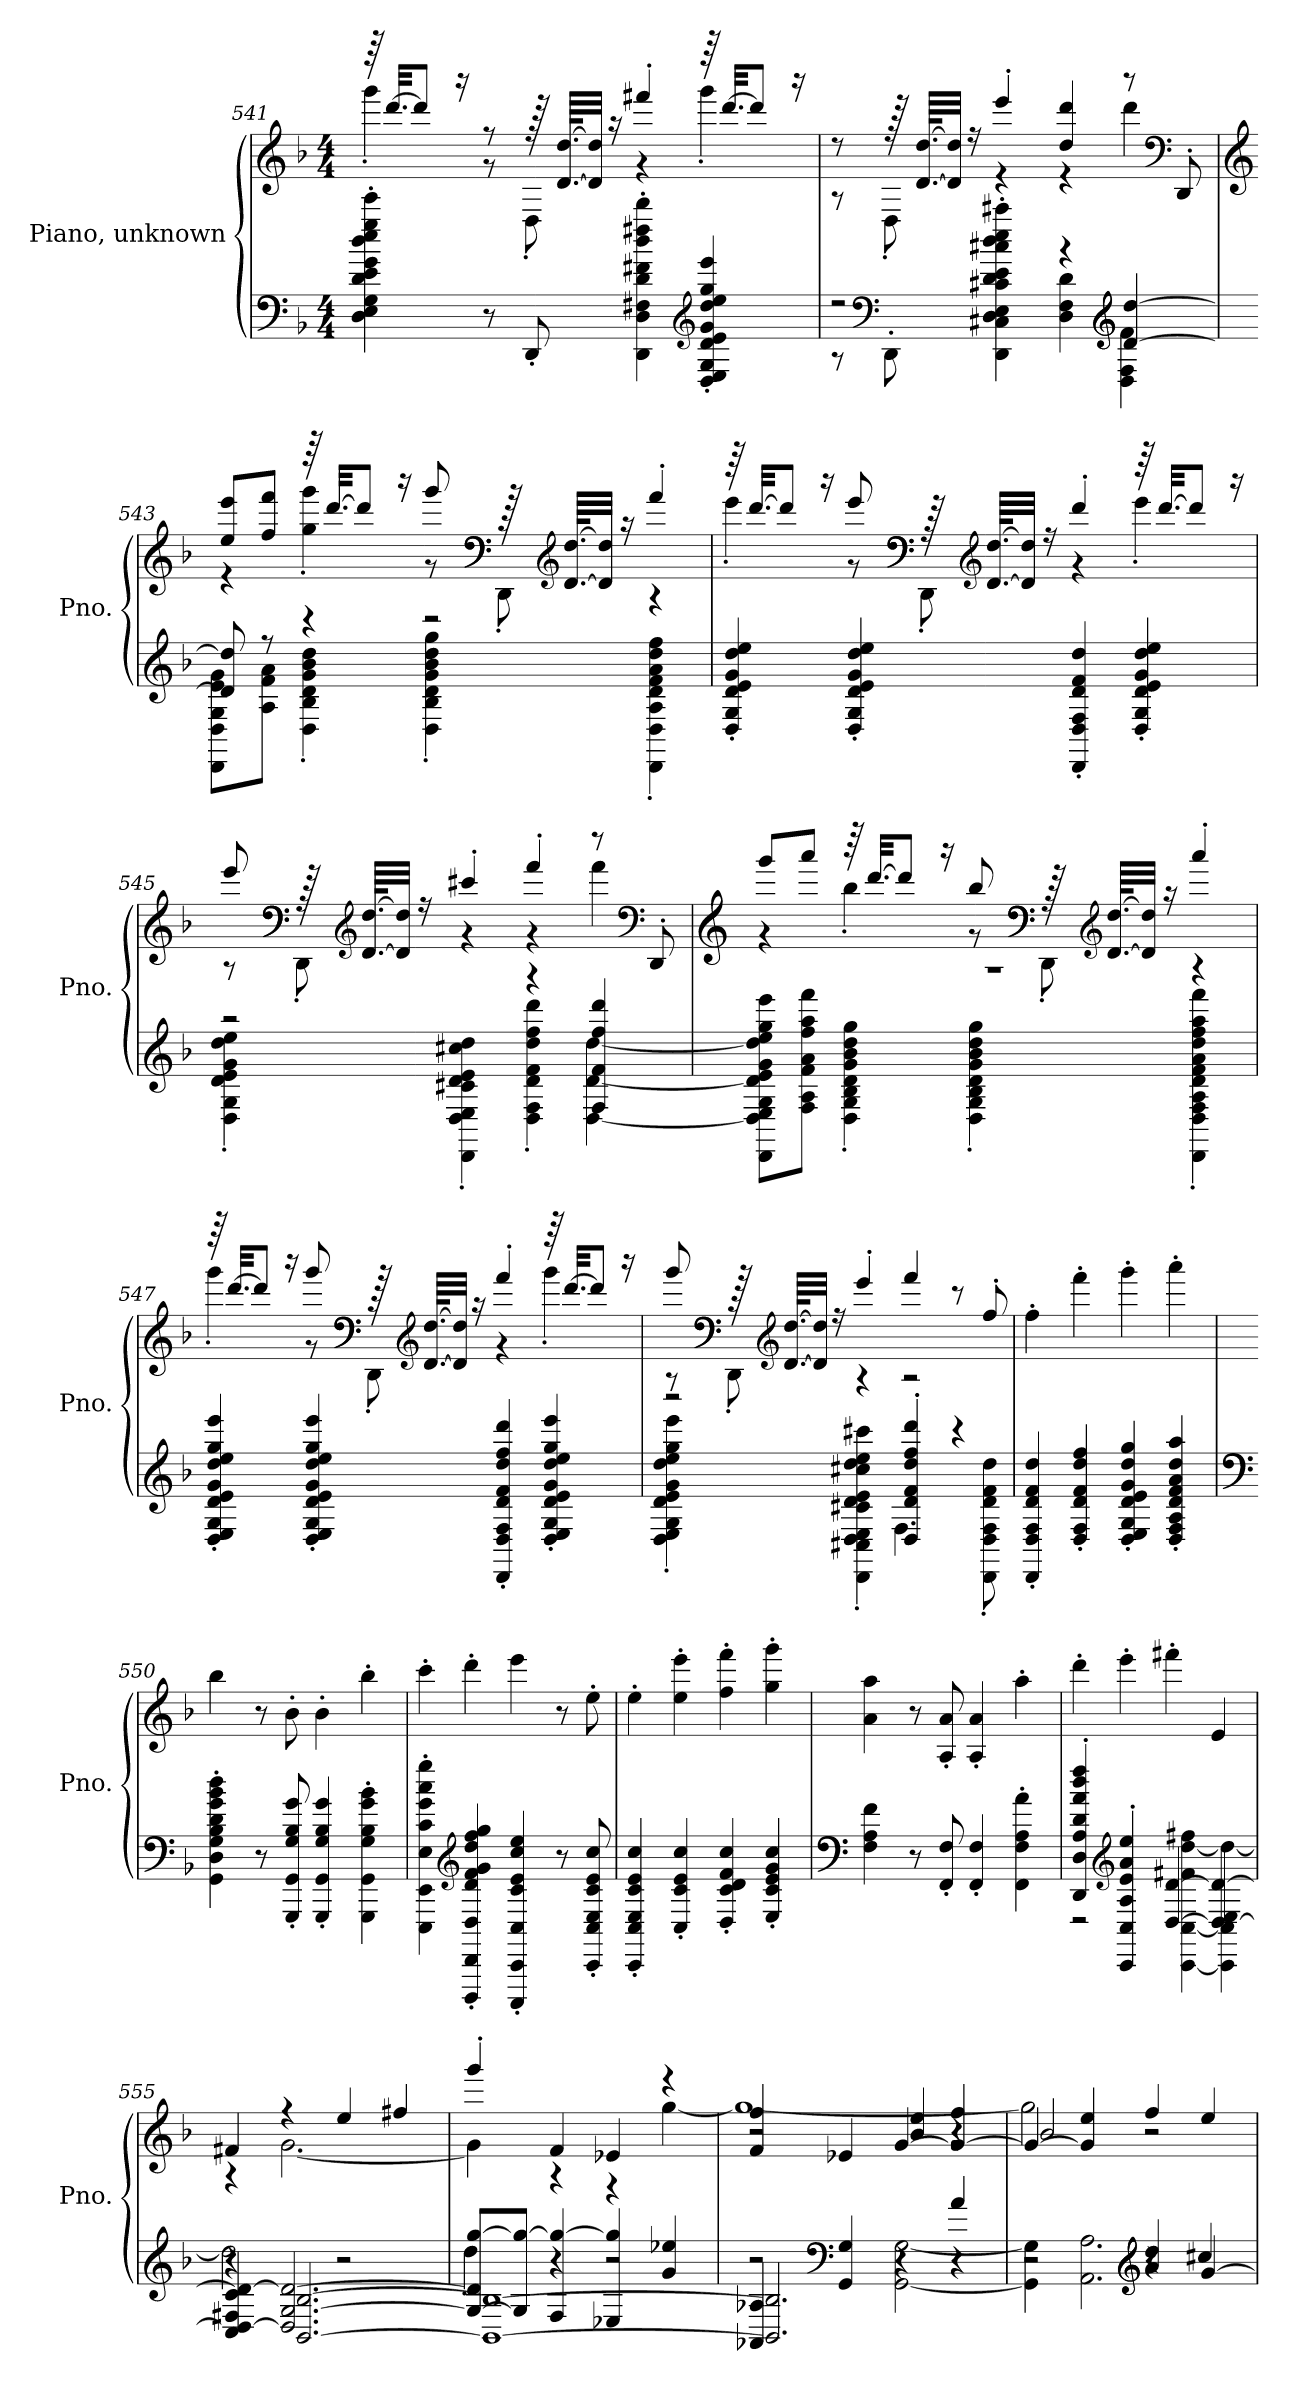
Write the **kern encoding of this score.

**kern	**kern
*part1	*part1
*staff2	*staff1
*I"Piano, unknown	*
*I'Pno.	*
*clefF4	*clefG2
*k[b-]	*k[b-]
*M4/4	*M4/4
=541	=541
*	*^
4D\' 4E\' 4G\' 4d\' 4e\' 4g\' 4dd\' 4ee\' 4gg\' 4eee\'	64r	4ggg'\
.	[32.ddd/KKL	.
.	8ddd/J]	.
.	16r	.
8r	8r	8r
8DD'/	128r	8D'\
.	[64.d/ [64.dd/KLLL	.
.	32d/] 32dd/]JJJ	.
.	16r	.
4DD\' 4D\' 4F#X\' 4d\' 4f#X\' 4dd\' 4ff#X\' 4ddd\'	4fff#X'/	4r
*clefG2	*	*
4D/' 4E/' 4G/' 4d/' 4e/' 4g/' 4dd/' 4ee/' 4gg/' 4eee/'	64r	4ggg'\
.	[32.ddd/KKL	.
.	8ddd/J]	.
.	16r	.
!!LO:LB:g=z	!!
=542	=542	=542
*^	*	*
2r	8r	8r	8r
*clefF4	*	*	*
.	8DD'\	128r	8D'\
.	.	[64.d/ [64.dd/KLLL	.
.	.	32d/] 32dd/]JJJ	.
.	.	16r	.
.	4DD\' 4C#X\' 4D\' 4E\' 4c#X\' 4d\' 4e\' 4cc#X\' 4dd\' 4ee\' 4ccc#X\'	4eee'/	4r
4r	4D\ 4F\ 4d\	4dd/ 4ddd/	4r
*clefG2	*	*	*
[4d/ [4dd/	4D\ 4F\ 4f\	8r	4ddd\
*	*	*clefF4	*
.	.	8DD'/	.
=543	=543	=543	=543
*	*	*clefG2	*
8d/] 8dd/]	8DD\ 8D\ 8G\ 8e\ 8g\L	8ee/ 8eee/L	4r
8r	8A\ 8f\ 8a\J	8ff/ 8fff/J	.
4r	4D\' 4B-\' 4d\' 4g\' 4b-\' 4dd\'	64r	4gg\' 4ggg\'
.	.	[32.ddd/KKL	.
.	.	8ddd/J]	.
.	.	16r	.
2r	4D\' 4B-\' 4d\' 4g\' 4b-\' 4dd\' 4gg\'	8ggg/	8r
*	*	*clefF4	*
.	.	128r	8DD'\
*	*	*clefG2	*
.	.	[64.d/ [64.dd/KLLL	.
.	.	32d/] 32dd/]JJJ	.
.	.	16r	.
.	4DD\' 4D\' 4A\' 4d\' 4f\' 4a\' 4dd\' 4ff\'	4fff'/	4r
*v	*v	*	*
!!LO:LB:g=z	!!
=544	=544	=544
4D/' 4G/' 4d/' 4e/' 4g/' 4dd/' 4ee/'	64r	4eee'\
.	[32.ddd/KKL	.
.	8ddd/J]	.
.	16r	.
4D/' 4G/' 4d/' 4e/' 4g/' 4dd/' 4ee/'	8eee/	8r
*	*clefF4	*
.	128r	8DD'\
*	*clefG2	*
.	[64.d/ [64.dd/KLLL	.
.	32d/] 32dd/]JJJ	.
.	16r	.
4DD/' 4D/' 4F/' 4d/' 4f/' 4dd/'	4ddd'/	4r
4D/' 4G/' 4d/' 4e/' 4g/' 4dd/' 4ee/'	64r	4eee'\
.	[32.ddd/KKL	.
.	8ddd/J]	.
.	16r	.
=545	=545	=545
*^	*	*
2r	4D\' 4G\' 4d\' 4e\' 4g\' 4dd\' 4ee\'	8eee/	8r
*	*	*clefF4	*
.	.	128r	8DD'\
*	*	*clefG2	*
.	.	[64.d/ [64.dd/KLLL	.
.	.	32d/] 32dd/]JJJ	.
.	.	16r	.
.	4DD\' 4D\' 4E\' 4c#X\' 4d\' 4e\' 4cc#X\' 4dd\'	4ccc#X'/	4r
4r	4D\' 4F\' 4d\' 4f\' 4dd\' 4ff\' 4ddd\'	4fff'/	4r
4F/ 4f/ 4ff/ 4ddd/	[4D\ [4d\ [4dd\	8r	4fff\
*	*	*clefF4	*
.	.	8DD'/	.
!!LO:LB:g=z	!!
=546	=546	=546	=546
*	*	*clefG2	*
1r	8DD\ 8D\] 8E\ 8G\ 8d\] 8e\ 8g\ 8dd\] 8ee\ 8gg\ 8eee\L	8ggg/L	4r
.	8F\ 8A\ 8f\ 8a\ 8ff\ 8aa\ 8fff\J	8aaa/J	.
.	4D\' 4G\' 4B-\' 4d\' 4g\' 4b-\' 4dd\' 4gg\'	64r	4bb-'\
.	.	[32.ddd/KKL	.
.	.	8ddd/J]	.
.	.	16r	.
.	4D\' 4G\' 4B-\' 4d\' 4g\' 4b-\' 4dd\' 4gg\'	8bb-/	8r
*	*	*clefF4	*
.	.	128r	8DD'\
*	*	*clefG2	*
.	.	[64.d/ [64.dd/KLLL	.
.	.	32d/] 32dd/]JJJ	.
.	.	16r	.
.	4DD\' 4D\' 4F\' 4A\' 4d\' 4f\' 4a\' 4dd\' 4ff\' 4aa\' 4fff\'	4aaa'/	4r
*v	*v	*	*
=547	=547	=547
4D/' 4E/' 4G/' 4d/' 4e/' 4g/' 4dd/' 4ee/' 4gg/' 4eee/'	64r	4ggg'\
.	[32.ddd/KKL	.
.	8ddd/J]	.
.	16r	.
4D/' 4E/' 4G/' 4d/' 4e/' 4g/' 4dd/' 4ee/' 4gg/' 4eee/'	8ggg/	8r
*	*clefF4	*
.	128r	8DD'\
*	*clefG2	*
.	[64.d/ [64.dd/KLLL	.
.	32d/] 32dd/]JJJ	.
.	16r	.
4DD/' 4D/' 4F/' 4d/' 4f/' 4dd/' 4ff/' 4ddd/'	4fff'/	4r
4D/' 4E/' 4G/' 4d/' 4e/' 4g/' 4dd/' 4ee/' 4gg/' 4eee/'	64r	4ggg'\
.	[32.ddd/KKL	.
.	8ddd/J]	.
.	16r	.
!!LO:LB:g=z	!!
=548	=548	=548
*^	*	*
2r	4D\' 4E\' 4G\' 4d\' 4e\' 4g\' 4dd\' 4ee\' 4gg\' 4eee\'	8ggg/	8r
*	*	*clefF4	*
.	.	128r	8DD'\
*	*	*clefG2	*
.	.	[64.d/ [64.dd/KLLL	.
.	.	32d/] 32dd/]JJJ	.
.	.	16r	.
.	4DD\' 4C#X\' 4D\' 4E\' 4c#X\' 4d\' 4e\' 4cc#X\' 4dd\' 4ee\' 4ccc#X\'	4eee'/	4r
4D/' 4d/' 4f/' 4dd/' 4ff/' 4ddd/'	4.F\	4fff/	2r
4r	.	8r	.
.	8DD\' 8D\' 8F\' 8d\' 8f\' 8dd\'	8ff'/	.
*v	*v	*	*
*	*v	*v
=549	=549
4DD/' 4D/' 4F/' 4d/' 4f/' 4dd/'	4ff'\
4D/' 4F/' 4d/' 4f/' 4dd/' 4ff/'	4fff'\
4D/' 4E/' 4G/' 4d/' 4e/' 4g/' 4dd/' 4gg/'	4ggg'\
4D/' 4F/' 4A/' 4d/' 4f/' 4a/' 4dd/' 4aa/'	4aaa'\
=550	=550
*clefF4	*
4GG\' 4D\' 4G\' 4B-\' 4d\' 4g\' 4b-\' 4dd\'	4bb-\
8r	8r
8GGG/' 8GG/' 8G/' 8B-/' 8g/'	8b-'\
4GGG/' 4GG/' 4G/' 4B-/' 4g/'	4b-'\
4GGG\' 4GG\' 4G\' 4B-\' 4g\' 4b-\'	4bb-'\
=551	=551
4EEE\' 4EE\' 4E\' 4c\' 4g\' 4cc\' 4gg\'	4ccc'\
*clefG2	*
4DDD/' 4DD/' 4D/' 4d/' 4f/' 4g/' 4dd/' 4ff/' 4gg/'	4ddd'\
4CCC/' 4CC/' 4C/' 4c/' 4e/' 4cc/' 4ee/'	4eee\
8r	8r
8CC/' 8C/' 8E/' 8c/' 8e/' 8cc/'	8ee'\
!!LO:LB:g=z
=552	=552
4CC/' 4C/' 4E/' 4c/' 4e/' 4cc/'	4ee'\
4C/' 4c/' 4e/' 4cc/'	4ee\' 4eee\'
4D/' 4c/' 4d/' 4f/' 4cc/'	4ff\' 4fff\'
4E/' 4c/' 4e/' 4g/' 4cc/'	4gg\' 4ggg\'
=553	=553
*clefF4	*
4F\ 4A\ 4f\	4a\ 4aa\
8r	8r
8FF/' 8F/'	8A/' 8a/'
4FF/' 4F/'	4A/' 4a/'
4FF\' 4F\' 4A\' 4a\'	4aa'\
=554	=554
*^	*
4DD/' 4D/' 4A/' 4d/' 4a/' 4dd/' 4ff/'	2r	4ddd'\
*clefG2	*	*
4CC/' 4C/' 4A/' 4e/' 4a/' 4ee/'	.	4eee'\
[4D/ [4d/	[4CC\ [4C\ 4f#X\ [4dd\ 4ff#X\	4fff#X'\
4D/_ 4E/ 4d/_	4CC\] 4C\] 4dd\_	4e/
=555	=555	=555
*	*^	*^
4C/ 4D/_ 4F#X/ 4c/ 4d/_	2dd\]	4r	4f#X/	4r
2.D/] [2.G/ 2.d/_	.	[2.BB-/ [2.B-/	4r	[2.g\
.	2r	.	4ee/	.
.	.	.	4ff#X/	.
=556	=556	=556	=556	=556
8G/_ 8d/] [8gg/L	4dd'\	1BB-_ 1B-_	4ggg'/	4g\]
8G/] 8gg/_J	.	.	.	.
4F/ 4gg/_	4r	.	4f/	4r
4E-X/ 4gg/]	2r	.	4e-X/	4r
4g/ 4ee-X/	.	.	4r	[4gg\
!!LO:PB:g=z
=557	=557	=557	=557	=557
*	*	*	*	*^
4AA-X/ 4A-X/	2r	2.BB-/] 2.B-/]	4f/ 4ff/	1gg_	2r
*clefF4	*	*	*	*	*
4GG/ 4G/	.	.	4e-X/	.	.
4r	[2GG\ [2G\	.	[4g/	.	4b-/ 4ee/
4a/	.	4r	4g/_ 4ff/	.	4r
=558	=558	=558	=558	=558	=558
2r	4GG\] 4G\]	2r	4g/_	2gg\]	2b-/
.	2.AA\ 2.A\	.	4g/] 4ee/	.	.
*clefG2	*	*	*	*	*
4a/ 4dd/	.	4r	4ff/	2r	2r
[4g/	.	4cc#X/	4ee/	.	.
*v	*v	*v	*	*	*
*	*v	*v	*v
=	=
*-	*-
